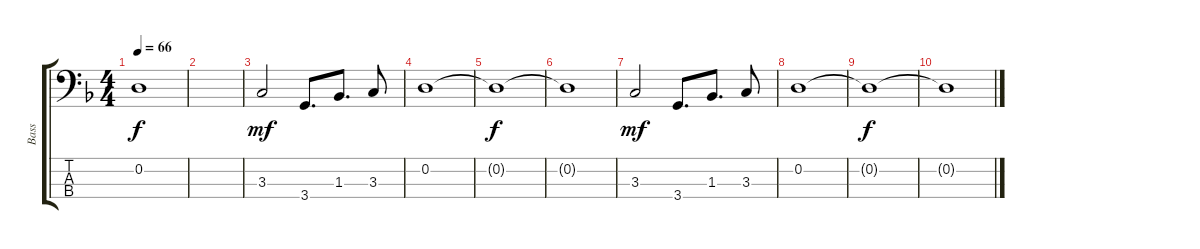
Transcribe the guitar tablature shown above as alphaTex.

\track ("Bass" "Bass") {instrument electricbassfinger}
\staff {score tabs}
\tuning (G2 D2 A1 E1) {hide}
\ts (4 4)
\tempo 66
\clef f4
\ks dminor
0.2{t}.1{dy f} |
|
3.3.2{dy mf} 3.4.8{d} 1.3.8{d} 3.3.8 |
0.2.1 |
0.2{t}.1{dy f volume 9} |
0.2{t}.1 |
3.3.2{dy mf volume 0} 3.4.8{d} 1.3.8{d} 3.3.8 |
0.2.1 |
0.2{t}.1{dy f} |
0.2{t}.1
